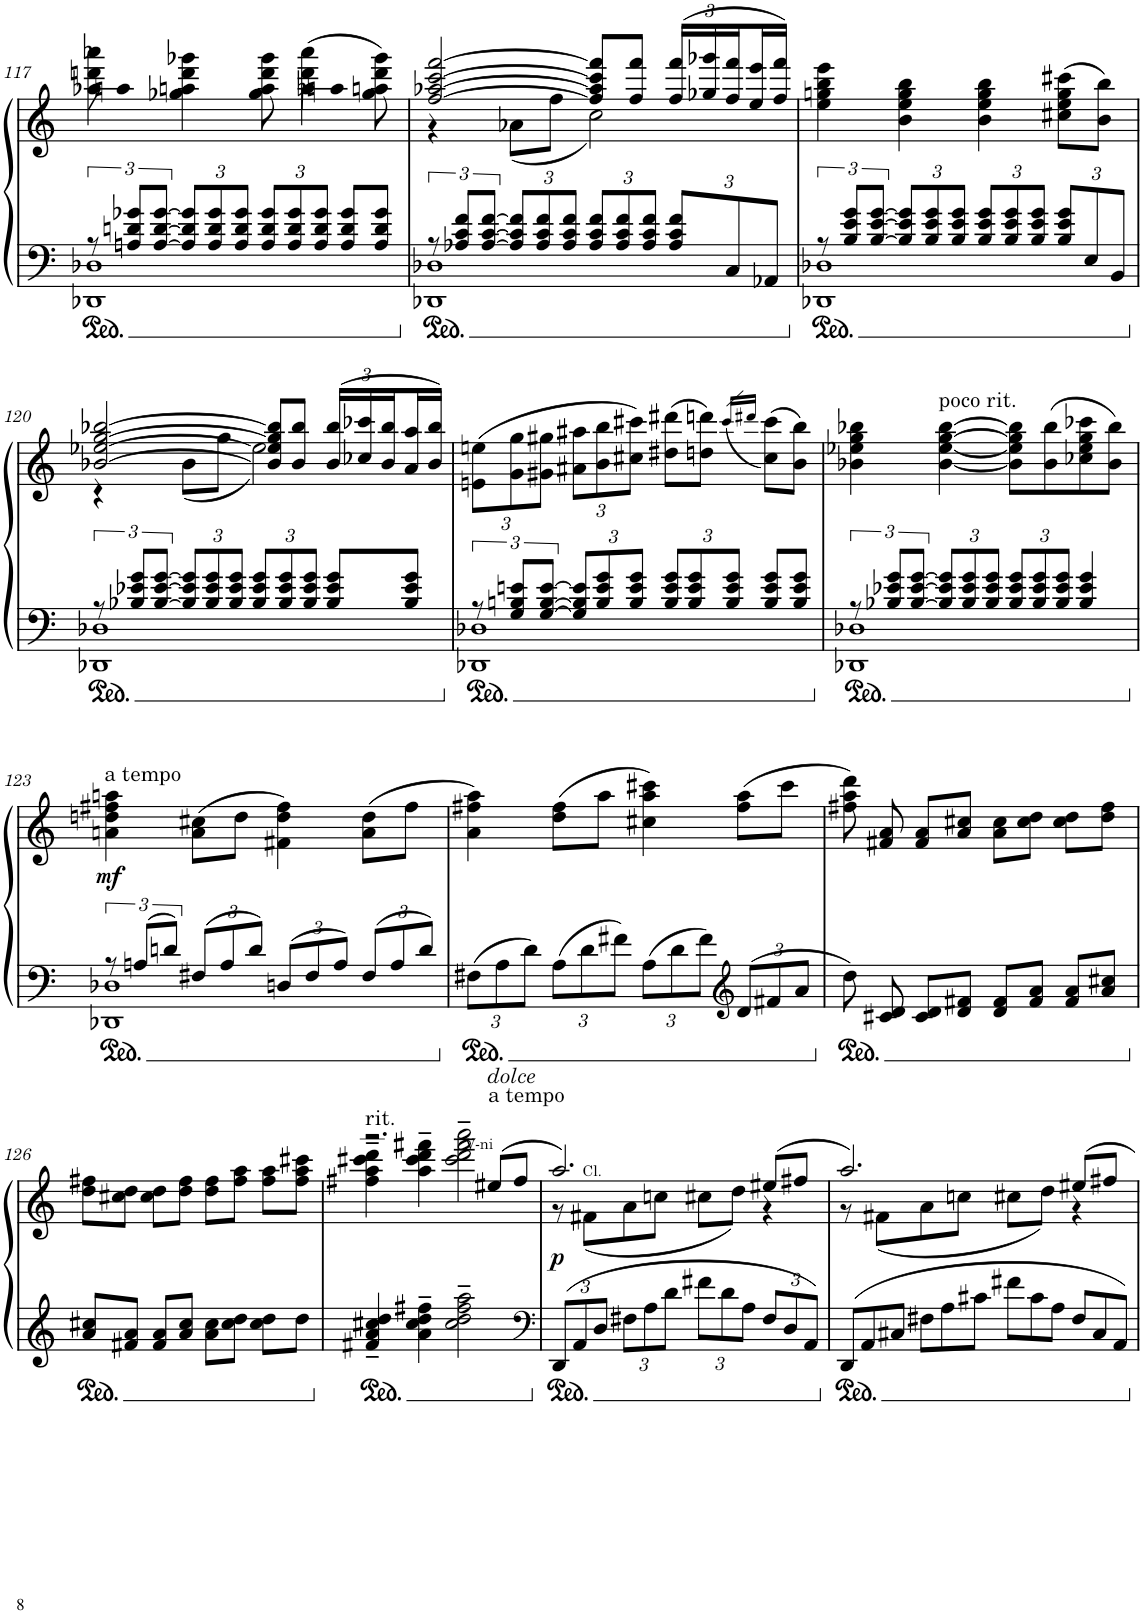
**kern	**kern	**dynam
*part1	*part1	*part1
*staff2	*staff1	*staff1/2
*I"Piano	*	*
*I'Pno.	*	*
!!LO:PB:g=z
*clefF4	*clefG2	*
*k[]	*k[]	*
*M4/4	*M4/4	*
*met(c)	*met(c)	*
=117	=117	=117
*^	*	*
12r	1DD-X 1D-X	4aa-X\ 4aan\ 4dddn\ 4aaa-X\	.
12An/ 12dn/ 12g-X/L	.	.	.
[12A/ [12d/ [12g-/J	.	.	.
*Xbrackettup	*	*	*
12A/] 12d/] 12g-/]L	.	4gg-X\ 4aan\ 4ddd\ 4ggg-X\	.
12A/ 12d/ 12g-/	.	.	.
12A/ 12d/ 12g-/J	.	.	.
12A/ 12d/ 12g-/L	.	8gg-\ 8aa\ 8ddd\ 8ggg-\	.
12A/ 12d/ 12g-/	.	.	.
.	.	(4aa-X\ 4aan\ 4ddd\ 4aaa-\	.
12A/ 12d/ 12g-/J	.	.	.
8A/ 8d/ 8g-/L	.	.	.
8A/ 8d/ 8g-/J	.	8gg-\ 8aan\ 8ddd\ 8ggg-\)	.
=118	=118	=118	=118
*brackettup	*	*	*
*	*	*^	*
12r	1DD-X 1D-X	[2ff/ [2aa-X/ [2ccc/ [2fff/	4r	.
12A-X/ 12c/ 12f/L	.	.	.	.
[12A-/ [12c/ [12f/J	.	.	.	.
*Xbrackettup	*	*	*	*
12A-/] 12c/] 12f/]L	.	.	(8a-X\L	.
12A-/ 12c/ 12f/	.	.	.	.
.	.	.	8ff\J	.
12A-/ 12c/ 12f/J	.	.	.	.
12A-/ 12c/ 12f/L	.	8ff/] 8aa-/] 8ccc/] 8fff/]L	2cc\)	.
12A-/ 12c/ 12f/	.	.	.	.
.	.	8ff/ 8fff/J	.	.
12A-/ 12c/ 12f/J	.	.	.	.
*	*	*Xbrackettup	*	*
12A-/ 12c/ 12f/L	.	(24ff/ 24fff/LL	.	.
.	.	24gg-X/ 24ggg-X/	.	.
12C/	.	24ff/ 24fff/	.	.
.	.	16ee/ 16eee/	.	.
12AA-X/J	.	.	.	.
.	.	16ff/ 16fff/JJ)	.	.
*	*	*v	*v	*
=119	=119	=119	=119
*brackettup	*	*	*
12r	1DD-X 1D-X	4ee\ 4ggn\ 4bb\ 4eee\	.
12B/ 12e/ 12g/L	.	.	.
[12B/ [12e/ [12g/J	.	.	.
*Xbrackettup	*	*	*
12B/] 12e/] 12g/]L	.	4b\ 4ee\ 4gg\ 4bb\	.
12B/ 12e/ 12g/	.	.	.
12B/ 12e/ 12g/J	.	.	.
12B/ 12e/ 12g/L	.	4b\ 4ee\ 4gg\ 4bb\	.
12B/ 12e/ 12g/	.	.	.
12B/ 12e/ 12g/J	.	.	.
12B/ 12e/ 12g/L	.	(8cc#X\ 8ee\ 8gg\ 8ccc#X\L	.
12E/	.	.	.
.	.	8b\ 8bb\J)	.
12BB/J	.	.	.
!!LO:LB:g=z
=120	=120	=120	=120
*brackettup	*	*	*
*	*	*^	*
12r	1DD-X 1D-X	[2b-X/ [2ee-X/ [2gg/ [2bb-X/	4r	.
12B-X/ 12e-X/ 12g/L	.	.	.	.
[12B-/ [12e-/ [12g/J	.	.	.	.
*Xbrackettup	*	*	*	*
12B-/] 12e-/] 12g/]L	.	.	(8b-\L	.
12B-/ 12e-/ 12g/	.	.	.	.
.	.	.	8gg\J	.
12B-/ 12e-/ 12g/J	.	.	.	.
12B-/ 12e-/ 12g/L	.	8b-/] 8ee-/] 8gg/] 8bb-/]L	2ee-\)	.
12B-/ 12e-/ 12g/	.	.	.	.
.	.	8b-/ 8bb-/J	.	.
12B-/ 12e-/ 12g/J	.	.	.	.
8B-/ 8e-/ 8g/L	.	(24b-/ 24bb-/LL	.	.
.	.	24cc-X/ 24ccc-X/	.	.
.	.	24b-/ 24bb-/	.	.
8B-/ 8e-/ 8g/J	.	16a/ 16aa/	.	.
.	.	16b-/ 16bb-/JJ)	.	.
*	*	*v	*v	*
=121	=121	=121	=121
*brackettup	*	*	*
12r	1DD-X 1D-X	(12en\ 12een\L	.
12G/ 12Bn/ 12en/L	.	12g\ 12gg\	.
[12G/ [12B/ [12e/J	.	12g#X\ 12gg#X\J	.
*Xbrackettup	*	*	*
12G/] 12B/] 12e/]L	.	12a#X\ 12aa#X\L	.
12B/ 12e/ 12g/	.	12b\ 12bb\	.
12B/ 12e/ 12g/J	.	12cc#X\ 12ccc#X\J)	.
12B/ 12e/ 12g/L	.	(8dd#X\ 8ddd#X\L	.
12B/ 12e/ 12g/	.	.	.
.	.	8ddn\ 8dddn\J)	.
12B/ 12e/ 12g/J	.	.	.
.	.	(16qccc#/LL	.
.	.	16qddd#X/JJ	.
8B/ 8e/ 8g/L	.	(8cc#\ 8ccc#\L)	.
8B/ 8e/ 8g/J	.	8b\ 8bb\J)	.
=122	=122	=122	=122
*brackettup	*	*	*
12r	1DD-X 1D-X	4b-X\ 4ee-X\ 4gg\ 4bb-X\	.
12B-X/ 12e-X/ 12g/L	.	.	.
[12B-/ [12e-/ [12g/J	.	.	.
*Xbrackettup	*	*	*
!	!	!LO:TX:a:t=poco rit.	!
12B-/] 12e-/] 12g/]L	.	[4b-\ [4ee-\ [4gg\ [4bb-\	.
12B-/ 12e-/ 12g/	.	.	.
12B-/ 12e-/ 12g/J	.	.	.
12B-/ 12e-/ 12g/L	.	8b-\] 8ee-\] 8gg\] 8bb-\]L	.
12B-/ 12e-/ 12g/	.	.	.
.	.	(8b-\ 8bb-\	.
12B-/ 12e-/ 12g/J	.	.	.
4B-/ 4e-/ 4g/	.	8cc-X\ 8ee-\ 8gg\ 8ccc-X\	.
.	.	8b-\ 8bb-\J)	.
!!LO:LB:g=z
=123	=123	=123	=123
*brackettup	*	*	*
!	!	!LO:TX:a:t=a tempo	!
!	!	!	!LO:DY:b
12r	1DD-X 1D-X	4an\ 4ddn\ 4ff#X\ 4aan\	mf
12An/L	.	.	.
12dn/J	.	.	.
*Xbrackettup	*	*	*
12F#X/L	.	(8a\ 8cc#X\L	.
12A/	.	.	.
.	.	8dd\J	.
12d/J	.	.	.
12Dn/L	.	4f#X\ 4dd\ 4ff#\)	.
12F#/	.	.	.
12A/J	.	.	.
12F#/L	.	(8a\ 8dd\L	.
12A/	.	.	.
.	.	8ff#\J	.
12d/J	.	.	.
*v	*v	*	*
=124	=124	=124
12F#X\L	4a\ 4ff#X\ 4aa\)	.
12A\	.	.
12d\J	.	.
12A\L	(8dd\ 8ff#\L	.
12d\	.	.
.	8aa\J	.
12f#X\J	.	.
12A\L	4cc#X\ 4aa\ 4ccc#X\)	.
12d\	.	.
12f#\J	.	.
*clefG2	*	*
12d/L	(8ff#\ 8aa\L	.
12f#X/	.	.
.	8ccc#\J	.
12a/J	.	.
=125	=125	=125
8dd\	8ff#X\;< 8aa\;< 8ddd\;<)	.
8c#X/ 8d/	8f#X/ 8a/	.
8c#/ 8d/L	8f#/ 8a/L	.
8d/ 8f#X/J	8a/ 8cc#X/J	.
8d/ 8f#/L	8a\ 8cc#\L	.
8f#/ 8a/J	8cc#\ 8dd\J	.
8f#/ 8a/L	8cc#\ 8dd\L	.
8a/ 8cc#X/J	8dd\ 8ff#\J	.
!!LO:LB:g=z
=126	=126	=126
8a/ 8cc#X/L	8dd\ 8ff#X\L	.
8f#X/ 8a/J	8cc#X\ 8dd\J	.
8f#/ 8a/L	8cc#\ 8dd\L	.
8a/ 8cc#/J	8dd\ 8ff#\J	.
8a\ 8cc#\L	8dd\ 8ff#\L	.
8cc#\ 8dd\J	8ff#\ 8aa\J	.
8cc#\ 8dd\L	8ff#\ 8aa\L	.
8dd\J	8ff#\ 8aa\ 8ccc#X\J	.
=127	=127	=127
*	*^	*
!	!LO:TX:a:t=rit.	!	!
4f#X/~ 4a/~ 4cc#X/~ 4dd/~	2.r	4ff#X\;~> 4aa\;~> 4ccc#X\;~> 4ddd\;~>	.
4a\~ 4cc#\~ 4dd\~ 4ff#X\~	.	4aa\;~> 4ccc#\;~> 4ddd\;~> 4fff#X\;~>	.
2cc#\~ 2dd\~ 2ff#\~ 2aa\~	.	2ccc#\;~> 2ddd\;~> 2fff#\;~> 2aaa\;~>	.
!	!LO:TX:a:t=a tempo	!	!
!	!LO:TX:a:t=V-ni	!	!
!	!LO:TX:a:i:t=dolce	!	!
.	(8ee#X/L	.	.
.	8ff#/J	.	.
=128	=128	=128	=128
*clefF4	*	*	*
!	!	!	!LO:DY:b
12DD/L	2.aa/)	8r	p
12AA/	.	.	.
!	!	!LO:TX:a:t=Cl.	!
.	.	(8f#X\L	.
12D/J	.	.	.
12F#X\L	.	8a\	.
12A\	.	.	.
.	.	8ccn\J	.
12d\J	.	.	.
12f#X\L	.	8cc#X\L	.
12d\	.	.	.
.	.	8dd\J)	.
12A\J	.	.	.
12F#/L	(8ee#X/L	4r	.
12D/	.	.	.
.	8ff#X/J	.	.
12AA/J	.	.	.
=129	=129	=129	=129
12DD/L	2.aa/)	8r	.
12AA/	.	.	.
.	.	(8f#X\L	.
12C#X/J	.	.	.
12F#X\L	.	8a\	.
12A\	.	.	.
.	.	8ccn\J	.
12c#X\J	.	.	.
12f#X\L	.	8cc#X\L	.
12c#\	.	.	.
.	.	8dd\J)	.
12A\J	.	.	.
12F#/L	8ee#X/L	4r	.
12C#/	.	.	.
.	8ff#X/J	.	.
12AA/J	.	.	.
*	*v	*v	*
=	=	=
*-	*-	*-
